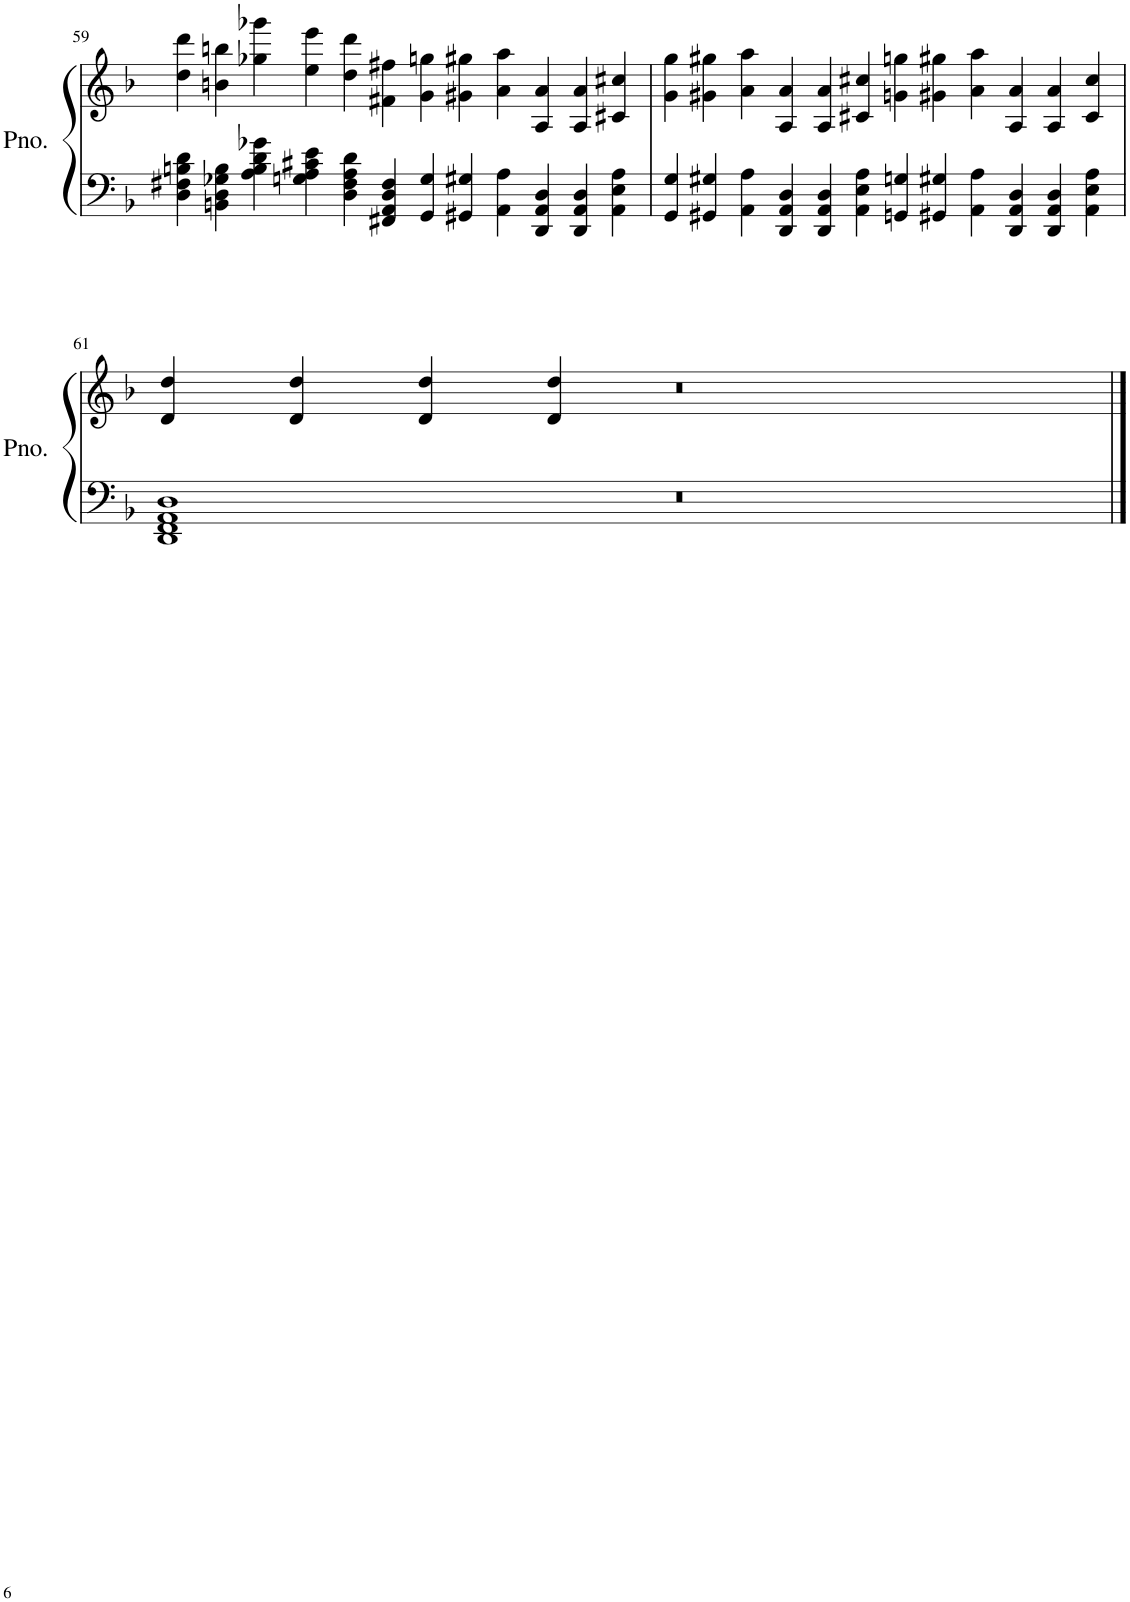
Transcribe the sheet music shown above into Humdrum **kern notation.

**kern	**kern
*part1	*part1
*staff2	*staff1
*I"Piano	*
*I'Pno.	*
!!LO:PB:g=z
*clefF4	*clefG2
*k[b-]	*k[b-]
*M12/4	*M12/4
=59	=59
4D\ 4F#X\ 4Bn\ 4d\	4dd\ 4ddd\
4BBn\ 4D\ 4G-X\ 4B\	4bn\ 4bbn\
4A\ 4B\ 4d\ 4g-X\	4gg-X\ 4ggg-X\
4Gn\ 4A\ 4c#X\ 4e\	4ee\ 4eee\
4D\ 4F#\ 4A\ 4d\	4dd\ 4ddd\
4FF#X/ 4AA/ 4D/ 4F#/	4f#X\ 4ff#X\
4GG/ 4G/	4g\ 4ggn\
4GG#X/ 4G#X/	4g#X\ 4gg#X\
4AA\ 4A\	4a\ 4aa\
4DD/ 4AA/ 4D/	4A/ 4a/
4DD/ 4AA/ 4D/	4A/ 4a/
4AA\ 4E\ 4A\	4c#X/ 4cc#X/
=60	=60
4GG/ 4G/	4g\ 4gg\
4GG#X/ 4G#X/	4g#X\ 4gg#X\
4AA\ 4A\	4a\ 4aa\
4DD/ 4AA/ 4D/	4A/ 4a/
4DD/ 4AA/ 4D/	4A/ 4a/
4AA\ 4E\ 4A\	4c#X/ 4cc#X/
4GGn/ 4Gn/	4gn\ 4ggn\
4GG#X/ 4G#X/	4g#X\ 4gg#X\
4AA\ 4A\	4a\ 4aa\
4DD/ 4AA/ 4D/	4A/ 4a/
4DD/ 4AA/ 4D/	4A/ 4a/
4AA\ 4E\ 4A\	4c#/ 4cc#/
!!LO:LB:g=z
=61	=61
1DD 1FF 1AA 1D	4d/ 4dd/
.	4d/ 4dd/
.	4d/ 4dd/
.	4d/ 4dd/
0r	0r
==	==
*-	*-
